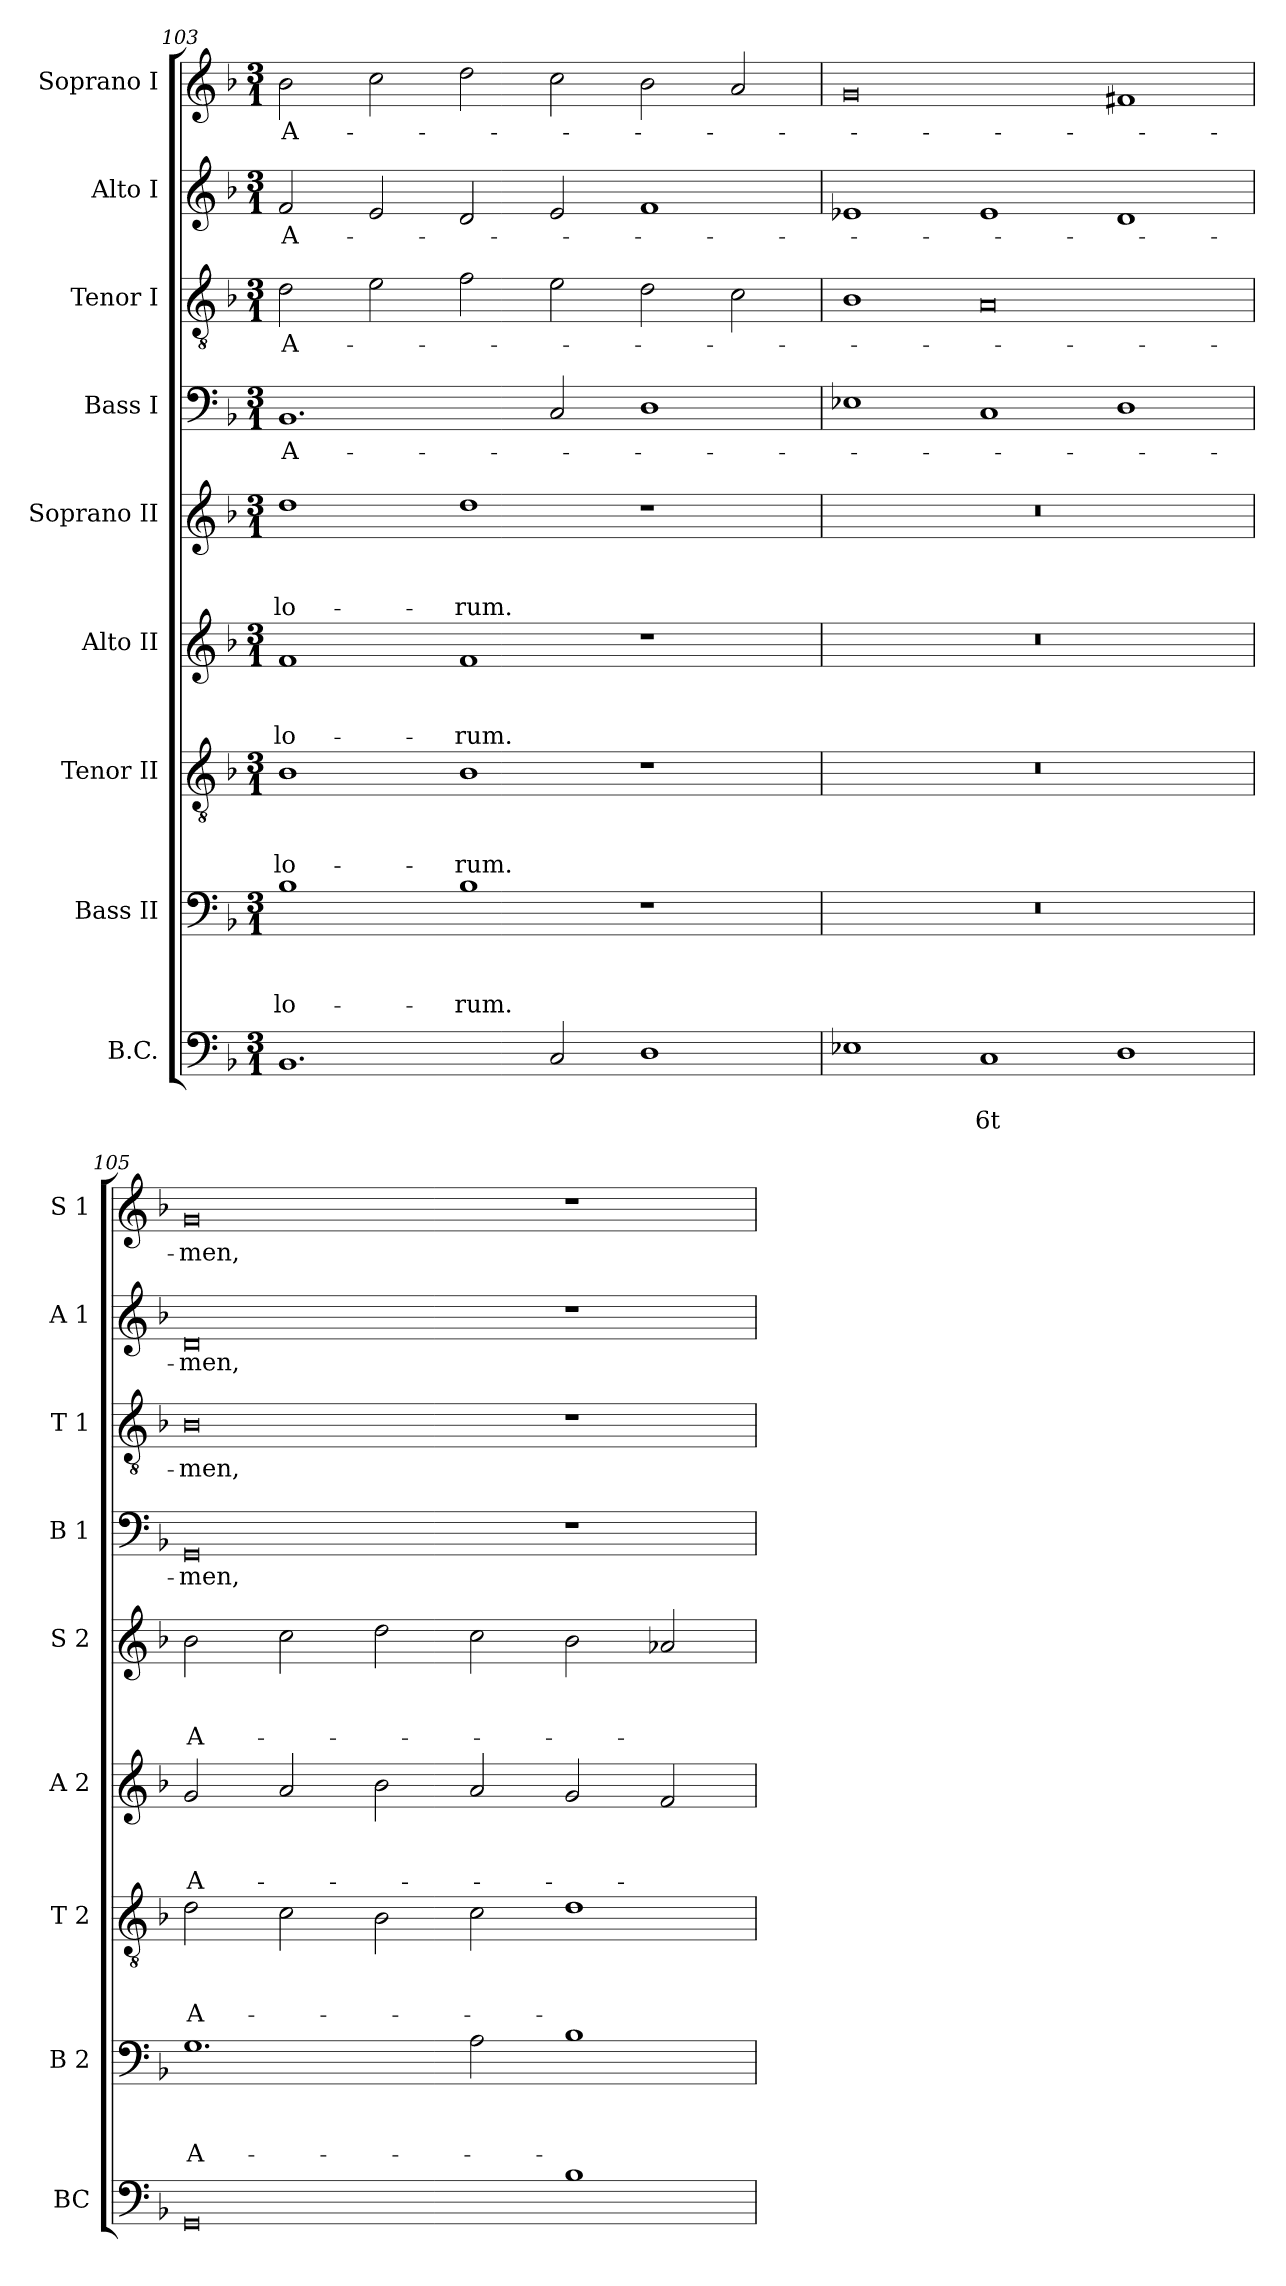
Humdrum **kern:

**kern	**text	**text	**kern	**text	**text	**text	**kern	**text	**text	**text	**kern	**text	**text	**text	**kern	**text	**text	**text	**kern	**text	**kern	**text	**kern	**text	**kern	**text
*part9	*part9	*part9	*part8	*part8	*part8	*part8	*part7	*part7	*part7	*part7	*part6	*part6	*part6	*part6	*part5	*part5	*part5	*part5	*part4	*part4	*part3	*part3	*part2	*part2	*part1	*part1
*staff9	*staff9	*staff9	*staff8	*staff8	*staff8	*staff8	*staff7	*staff7	*staff7	*staff7	*staff6	*staff6	*staff6	*staff6	*staff5	*staff5	*staff5	*staff5	*staff4	*staff4	*staff3	*staff3	*staff2	*staff2	*staff1	*staff1
*I"B.C.	*	*	*I"Bass II	*	*	*	*I"Tenor II	*	*	*	*I"Alto II	*	*	*	*I"Soprano II	*	*	*	*I"Bass I	*	*I"Tenor I	*	*I"Alto I	*	*I"Soprano I	*
*I'BC	*	*	*I'B 2	*	*	*	*I'T 2	*	*	*	*I'A 2	*	*	*	*I'S 2	*	*	*	*I'B 1	*	*I'T 1	*	*I'A 1	*	*I'S 1	*
!!LO:PB:g=z
*clefF4	*	*	*clefF4	*	*	*	*clefGv2	*	*	*	*clefG2	*	*	*	*clefG2	*	*	*	*clefF4	*	*clefGv2	*	*clefG2	*	*clefG2	*
*k[b-]	*	*	*k[b-]	*	*	*	*k[b-]	*	*	*	*k[b-]	*	*	*	*k[b-]	*	*	*	*k[b-]	*	*k[b-]	*	*k[b-]	*	*k[b-]	*
*F:	*	*	*F:	*	*	*	*F:	*	*	*	*F:	*	*	*	*F:	*	*	*	*F:	*	*F:	*	*F:	*	*F:	*
*M3/1	*	*	*M3/1	*	*	*	*M3/1	*	*	*	*M3/1	*	*	*	*M3/1	*	*	*	*M3/1	*	*M3/1	*	*M3/1	*	*M3/1	*
=103	=103	=103	=103	=103	=103	=103	=103	=103	=103	=103	=103	=103	=103	=103	=103	=103	=103	=103	=103	=103	=103	=103	=103	=103	=103	=103
!	!	!	!	!	!	!LO:LY:b	!	!	!	!LO:LY:b	!	!	!	!LO:LY:b	!	!	!	!LO:LY:b	!	!LO:LY:b	!	!LO:LY:b	!	!LO:LY:b	!	!LO:LY:b
1.BB-	.	.	1B-	.	.	-lo-	1B-	.	.	-lo-	1f	.	.	-lo-	1dd	.	.	-lo-	1.BB-	A-	2d\	A-	2f/	A-	2b-\	A-
.	.	.	.	.	.	.	.	.	.	.	.	.	.	.	.	.	.	.	.	.	2e\	.	2e/	.	2cc\	.
!	!	!	!	!	!	!LO:LY:b	!	!	!	!LO:LY:b	!	!	!	!LO:LY:b	!	!	!	!LO:LY:b	!	!	!	!	!	!	!	!
.	.	.	1B-	.	.	-rum.	1B-	.	.	-rum.	1f	.	.	-rum.	1dd	.	.	-rum.	.	.	2f\	.	2d/	.	2dd\	.
2C/	.	.	.	.	.	.	.	.	.	.	.	.	.	.	.	.	.	.	2C/	.	2e\	.	2e/	.	2cc\	.
1D	.	.	1r	.	.	.	1r	.	.	.	1r	.	.	.	1r	.	.	.	1D	.	2d\	.	1f	.	2b-\	.
.	.	.	.	.	.	.	.	.	.	.	.	.	.	.	.	.	.	.	.	.	2c\	.	.	.	2a/	.
=104	=104	=104	=104	=104	=104	=104	=104	=104	=104	=104	=104	=104	=104	=104	=104	=104	=104	=104	=104	=104	=104	=104	=104	=104	=104	=104
1E-X	.	.	0.r	.	.	.	0.r	.	.	.	0.r	.	.	.	0.r	.	.	.	1E-X	.	1B-	.	1e-X	.	0g	.
!	!	!LO:LY:b	!	!	!	!	!	!	!	!	!	!	!	!	!	!	!	!	!	!	!	!	!	!	!	!
1C	.	6t	.	.	.	.	.	.	.	.	.	.	.	.	.	.	.	.	1C	.	0A	.	1e-	.	.	.
1D	.	.	.	.	.	.	.	.	.	.	.	.	.	.	.	.	.	.	1D	.	.	.	1d	.	1f#X	.
=105	=105	=105	=105	=105	=105	=105	=105	=105	=105	=105	=105	=105	=105	=105	=105	=105	=105	=105	=105	=105	=105	=105	=105	=105	=105	=105
!	!	!	!	!	!	!LO:LY:b	!	!	!	!LO:LY:b	!	!	!	!LO:LY:b	!	!	!	!LO:LY:b	!	!LO:LY:b	!	!LO:LY:b	!	!LO:LY:b	!	!LO:LY:b
0GG	.	.	1.G	.	.	A-	2d\	.	.	A-	2g/	.	.	A-	2b-\	.	.	A-	0GG	-men,	0B-	-men,	0d	-men,	0g	-men,
.	.	.	.	.	.	.	2c\	.	.	.	2a/	.	.	.	2cc\	.	.	.	.	.	.	.	.	.	.	.
.	.	.	.	.	.	.	2B-\	.	.	.	2b-\	.	.	.	2dd\	.	.	.	.	.	.	.	.	.	.	.
.	.	.	2A\	.	.	.	2c\	.	.	.	2a/	.	.	.	2cc\	.	.	.	.	.	.	.	.	.	.	.
1B-	.	.	1B-	.	.	.	1d	.	.	.	2g/	.	.	.	2b-\	.	.	.	1r	.	1r	.	1r	.	1r	.
.	.	.	.	.	.	.	.	.	.	.	2f/	.	.	.	2a-X/	.	.	.	.	.	.	.	.	.	.	.
=	=	=	=	=	=	=	=	=	=	=	=	=	=	=	=	=	=	=	=	=	=	=	=	=	=	=
*-	*-	*-	*-	*-	*-	*-	*-	*-	*-	*-	*-	*-	*-	*-	*-	*-	*-	*-	*-	*-	*-	*-	*-	*-	*-	*-
